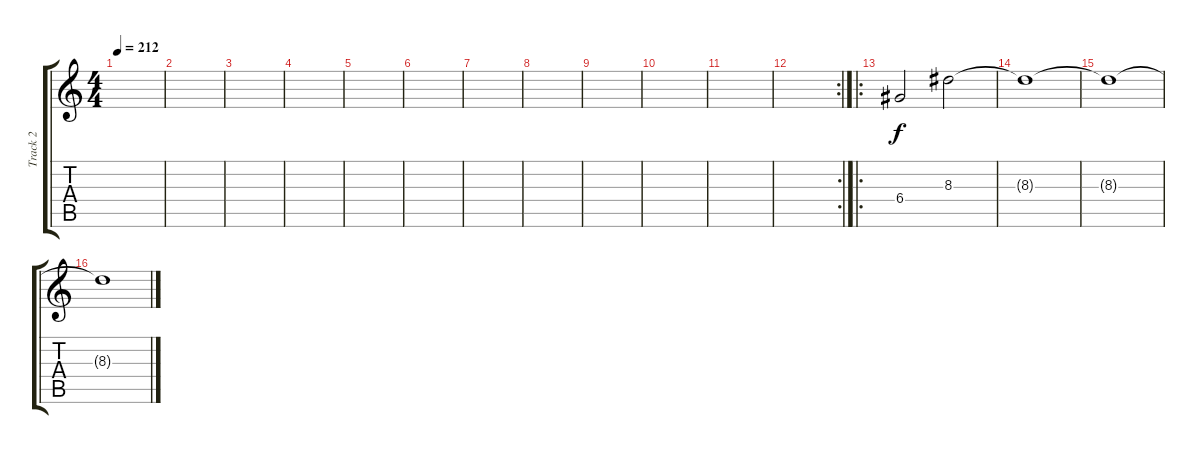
\track ("Track 2" "Track 2") {instrument distortionguitar}
\staff {score tabs}
\tuning (E4 B3 G3 D3 A2 E2) {hide}
\ts (4 4)
\tempo 212
\clef g2
\ks c
|
|
|
|
|
|
|
|
|
|
|
\rc 2
|
\ro
6.4.2 8.3.2 |
8.3{t}.1 |
8.3{t}.1 |
8.3{t}.1
